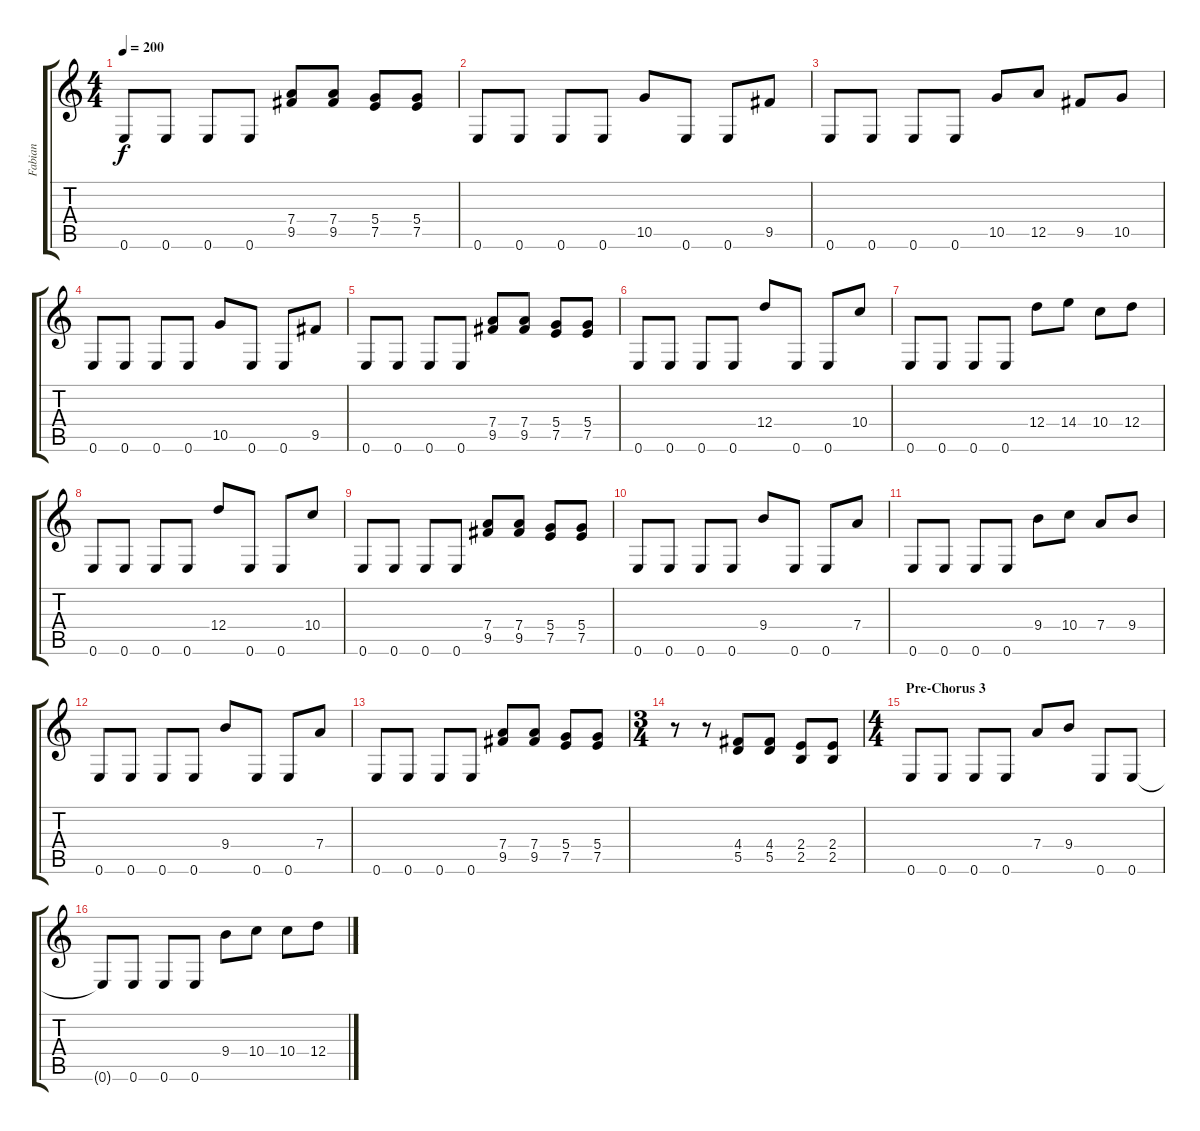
\track ("Fabian" "Fabian") {instrument distortionguitar}
\staff {score tabs}
\tuning (E4 B3 G3 D3 A2 E2) {hide}
\ts (4 4)
\tempo 200
\clef g2
\ks c
0.6.8{dy f} 0.6.8 0.6.8 0.6.8 (7.4 9.5).8 (7.4 9.5).8 (5.4 7.5).8 (5.4 7.5).8 |
0.6.8 0.6.8 0.6.8 0.6.8 10.5.8 0.6.8 0.6.8 9.5.8 |
0.6.8 0.6.8 0.6.8 0.6.8 10.5.8 12.5.8 9.5.8 10.5.8 |
0.6.8 0.6.8 0.6.8 0.6.8 10.5.8 0.6.8 0.6.8 9.5.8 |
0.6.8 0.6.8 0.6.8 0.6.8 (7.4 9.5).8 (7.4 9.5).8 (5.4 7.5).8 (5.4 7.5).8 |
0.6.8 0.6.8 0.6.8 0.6.8 12.4.8 0.6.8 0.6.8 10.4.8 |
0.6.8 0.6.8 0.6.8 0.6.8 12.4.8 14.4.8 10.4.8 12.4.8 |
0.6.8 0.6.8 0.6.8 0.6.8 12.4.8 0.6.8 0.6.8 10.4.8 |
0.6.8 0.6.8 0.6.8 0.6.8 (7.4 9.5).8 (7.4 9.5).8 (5.4 7.5).8 (5.4 7.5).8 |
0.6.8 0.6.8 0.6.8 0.6.8 9.4.8 0.6.8 0.6.8 7.4.8 |
0.6.8 0.6.8 0.6.8 0.6.8 9.4.8 10.4.8 7.4.8 9.4.8 |
0.6.8 0.6.8 0.6.8 0.6.8 9.4.8 0.6.8 0.6.8 7.4.8 |
0.6.8 0.6.8 0.6.8 0.6.8 (7.4 9.5).8 (7.4 9.5).8 (5.4 7.5).8 (5.4 7.5).8 |
\ts (3 4)
r.8 r.8 (4.4 5.5).8 (4.4 5.5).8 (2.4 2.5).8 (2.4 2.5).8 |
\ts (4 4)
\section ("" "Pre-Chorus 3")
0.6.8 0.6.8 0.6.8 0.6.8 7.4.8 9.4.8 0.6.8 0.6.8 |
0.6{t}.8 0.6.8 0.6.8 0.6.8 9.4.8 10.4.8 10.4.8 12.4.8
